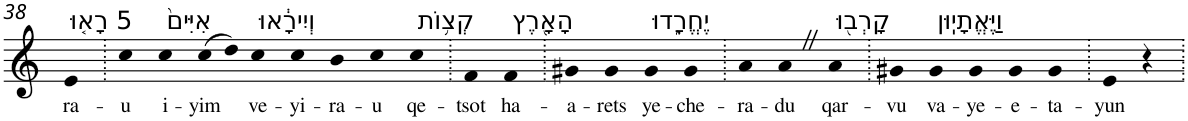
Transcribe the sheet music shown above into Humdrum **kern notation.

**kern	**text
*part1	*part1
*staff1	*staff1
*I"Piano	*
*I'Pno	*
!!LO:PB:g=z
*clefG2	*
*k[]	*
=38	=38
!LO:TX:a:t=5 רָא֤וּ	!
!	!LO:LY:b
4e	ra-
=39.	=39.
!	!LO:LY:b
4cc	-u
!LO:TX:a:t=אִיִּים֙	!
!	!LO:LY:b
4cc	i-
!	!LO:LY:b
(8cc	-yim
8dd)	.
!LO:TX:a:t=וְיִירָ֔אוּ	!
!	!LO:LY:b
4cc	ve-
!	!LO:LY:b
4cc	-yi-
!	!LO:LY:b
4b	-ra-
!	!LO:LY:b
4cc	-u
!LO:TX:a:t=קְצ֥וֹת	!
!	!LO:LY:b
4cc	qe-
=40.	=40.
!	!LO:LY:b
4f	-tsot
!LO:TX:a:t=הָאָ֖רֶץ	!
!	!LO:LY:b
4f	ha-
=41.	=41.
!	!LO:LY:b
4g#X	-a-
!	!LO:LY:b
4g#	-rets
!LO:TX:a:t=יֶחֱרָ֑דוּ	!
!	!LO:LY:b
4g#	ye-
!	!LO:LY:b
4g#	-che-
=42.	=42.
!	!LO:LY:b
4a	-ra-
!	!LO:LY:b
4aZ	-du
!LO:TX:a:t=קָרְב֖וּ	!
!	!LO:LY:b
4a	qar-
=43.	=43.
!	!LO:LY:b
4g#X	-vu
!LO:TX:a:t=וַיֶּאֱתָיֽוּן	!
!	!LO:LY:b
4g#	va-
!	!LO:LY:b
4g#	-ye-
!	!LO:LY:b
4g#	-e-
!	!LO:LY:b
4g#	-ta-
=44.	=44.
!	!LO:LY:b
4e	-yun
4r	.
=.	=.
*-	*-
